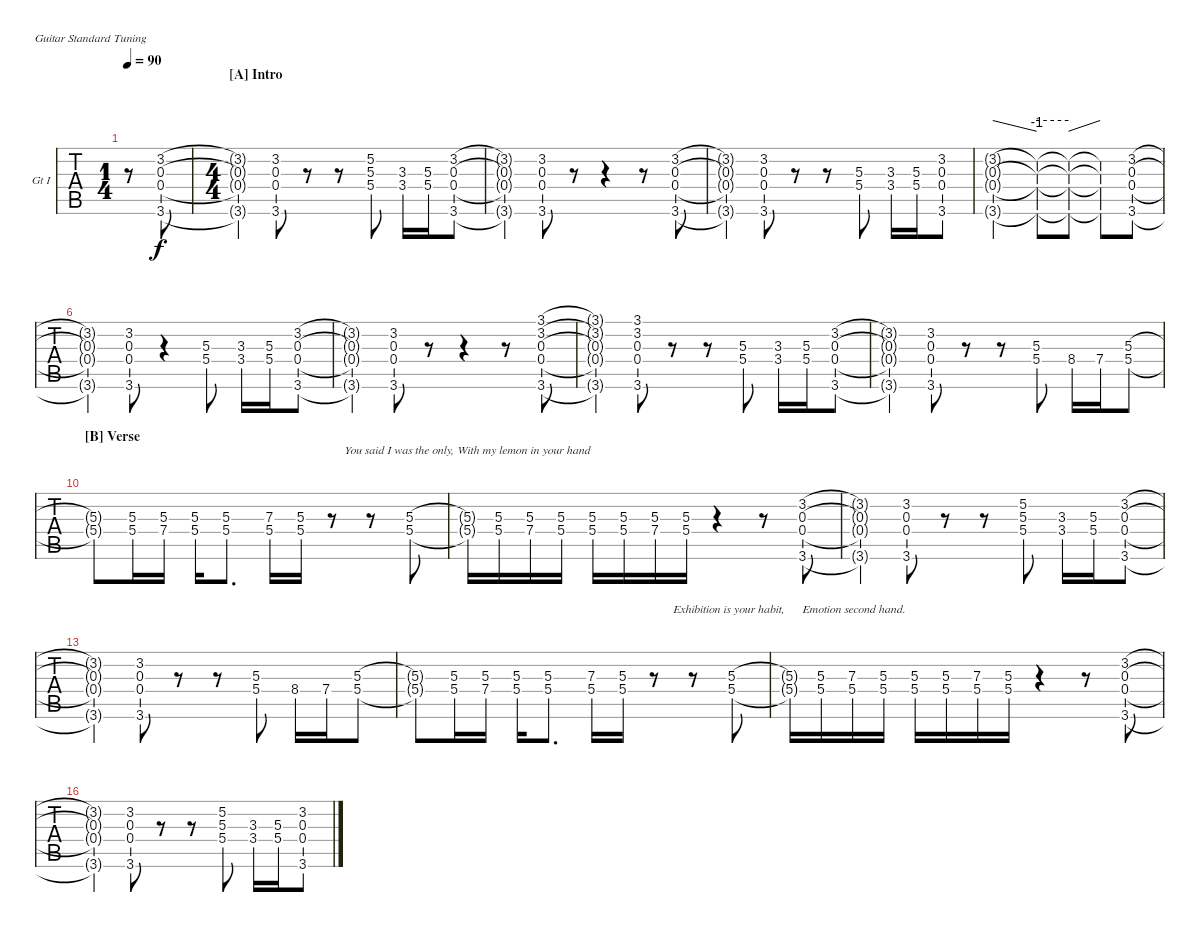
\bracketExtendMode nobrackets
\firstSystemTrackNameOrientation horizontal
\otherSystemsTrackNameOrientation horizontal
\defaultBarNumberDisplay FirstOfSystem
\track ("Guitar I" "Gt I") {instrument overdrivenguitar}
\staff {tabs}
\tuning (E4 B3 G3 D3 A2 E2)
\ts (1 4)
\tempo 90
\clef g2
\ks c
r.8{dy f instrument overdrivenguitar} (3.2 0.3 0.4 3.6).8{lyrics (0 "") lyrics (1 "") lyrics (2 "") lyrics (3 "") lyrics (4 "")} |
\ts (4 4)
\section ("A" "Intro")
(3.2{t} 0.3{t} 0.4{t} 3.6{t}).4{lyrics (0 "") lyrics (1 "") lyrics (2 "") lyrics (3 "") lyrics (4 "")} (3.2 0.3 0.4 3.6).8{lyrics (0 "") lyrics (1 "") lyrics (2 "") lyrics (3 "") lyrics (4 "")} r.8 r.8 (5.2 5.3 5.4).8{lyrics (0 "") lyrics (1 "") lyrics (2 "") lyrics (3 "") lyrics (4 "")} (3.3 3.4).16{lyrics (0 "") lyrics (1 "") lyrics (2 "") lyrics (3 "") lyrics (4 "")} (5.3 5.4).16{lyrics (0 "") lyrics (1 "") lyrics (2 "") lyrics (3 "") lyrics (4 "")} (3.2 0.3 0.4 3.6).8{lyrics (0 "") lyrics (1 "") lyrics (2 "") lyrics (3 "") lyrics (4 "")} |
(3.2{t} 0.3{t} 0.4{t} 3.6{t}).4{lyrics (0 "") lyrics (1 "") lyrics (2 "") lyrics (3 "") lyrics (4 "")} (3.2 0.3 0.4 3.6).8{lyrics (0 "") lyrics (1 "") lyrics (2 "") lyrics (3 "") lyrics (4 "")} r.8 r.4 r.8 (3.2 0.3 0.4 3.6).8{lyrics (0 "") lyrics (1 "") lyrics (2 "") lyrics (3 "") lyrics (4 "")} |
(3.2{t} 0.3{t} 0.4{t} 3.6{t}).4{lyrics (0 "") lyrics (1 "") lyrics (2 "") lyrics (3 "") lyrics (4 "")} (3.2 0.3 0.4 3.6).8{lyrics (0 "") lyrics (1 "") lyrics (2 "") lyrics (3 "") lyrics (4 "")} r.8 r.8 (5.3 5.4).8{lyrics (0 "") lyrics (1 "") lyrics (2 "") lyrics (3 "") lyrics (4 "")} (3.3 3.4).16{lyrics (0 "") lyrics (1 "") lyrics (2 "") lyrics (3 "") lyrics (4 "")} (5.3 5.4).16{lyrics (0 "") lyrics (1 "") lyrics (2 "") lyrics (3 "") lyrics (4 "")} (3.2 0.3 0.4 3.6).8{lyrics (0 "") lyrics (1 "") lyrics (2 "") lyrics (3 "") lyrics (4 "")} |
(3.2{g} 0.3{g} 0.4{g} 3.6{g}).2{tbe (dive default 0 0 45 -4) lyrics (0 "") lyrics (1 "") lyrics (2 "") lyrics (3 "") lyrics (4 "")} (3.2{t} 0.3{t} 0.4{t} 3.6{t}).8{tbe (hold default 0 0 60 0) lyrics (0 "") lyrics (1 "") lyrics (2 "") lyrics (3 "") lyrics (4 "")} (0.3{t} 0.4{t} 3.2{t} 3.6{t}).8{tbe (dive default 0 -4 45 0) lyrics (0 "") lyrics (1 "") lyrics (2 "") lyrics (3 "") lyrics (4 "")} (0.3{t} 3.2{t} 0.4{t} 3.6{t}).8{lyrics (0 "") lyrics (1 "") lyrics (2 "") lyrics (3 "") lyrics (4 "")} (3.2 0.3 0.4 3.6).8{lyrics (0 "") lyrics (1 "") lyrics (2 "") lyrics (3 "") lyrics (4 "")} |
(3.2{t} 0.3{t} 0.4{t} 3.6{t}).4{lyrics (0 "") lyrics (1 "") lyrics (2 "") lyrics (3 "") lyrics (4 "")} (3.2 0.3 0.4 3.6).8{lyrics (0 "") lyrics (1 "") lyrics (2 "") lyrics (3 "") lyrics (4 "")} r.4 (5.3 5.4).8{lyrics (0 "") lyrics (1 "") lyrics (2 "") lyrics (3 "") lyrics (4 "")} (3.3 3.4).16{lyrics (0 "") lyrics (1 "") lyrics (2 "") lyrics (3 "") lyrics (4 "")} (5.3 5.4).16{lyrics (0 "") lyrics (1 "") lyrics (2 "") lyrics (3 "") lyrics (4 "")} (3.2 0.3 0.4 3.6).8{lyrics (0 "") lyrics (1 "") lyrics (2 "") lyrics (3 "") lyrics (4 "")} |
(3.2{t} 0.3{t} 0.4{t} 3.6{t}).4{lyrics (0 "") lyrics (1 "") lyrics (2 "") lyrics (3 "") lyrics (4 "")} (3.2 0.3 0.4 3.6).8{lyrics (0 "") lyrics (1 "") lyrics (2 "") lyrics (3 "") lyrics (4 "")} r.8 r.4 r.8 (3.1 3.2 0.3 0.4 3.6).8{lyrics (0 "") lyrics (1 "") lyrics (2 "") lyrics (3 "") lyrics (4 "")} |
(3.1{t} 3.2{t} 0.3{t} 0.4{t} 3.6{t}).4{lyrics (0 "") lyrics (1 "") lyrics (2 "") lyrics (3 "") lyrics (4 "")} (3.1 3.2 0.3 0.4 3.6).8{lyrics (0 "") lyrics (1 "") lyrics (2 "") lyrics (3 "") lyrics (4 "")} r.8 r.8 (5.3 5.4).8{lyrics (0 "") lyrics (1 "") lyrics (2 "") lyrics (3 "") lyrics (4 "")} (3.3 3.4).16{lyrics (0 "") lyrics (1 "") lyrics (2 "") lyrics (3 "") lyrics (4 "")} (5.3 5.4).16{lyrics (0 "") lyrics (1 "") lyrics (2 "") lyrics (3 "") lyrics (4 "")} (3.2 0.3 0.4 3.6).8{lyrics (0 "") lyrics (1 "") lyrics (2 "") lyrics (3 "") lyrics (4 "")} |
(3.2{t} 0.3{t} 0.4{t} 3.6{t}).4{lyrics (0 "") lyrics (1 "") lyrics (2 "") lyrics (3 "") lyrics (4 "")} (3.2 0.3 0.4 3.6).8{lyrics (0 "") lyrics (1 "") lyrics (2 "") lyrics (3 "") lyrics (4 "")} r.8 r.8 (5.3 5.4).8{lyrics (0 "") lyrics (1 "") lyrics (2 "") lyrics (3 "") lyrics (4 "")} 8.4.16{lyrics (0 "") lyrics (1 "") lyrics (2 "") lyrics (3 "") lyrics (4 "")} 7.4.16{lyrics (0 "") lyrics (1 "") lyrics (2 "") lyrics (3 "") lyrics (4 "")} (5.3 5.4).8{lyrics (0 "") lyrics (1 "") lyrics (2 "") lyrics (3 "") lyrics (4 "")} |
\section ("B" "Verse")
(5.3{t} 5.4{t}).8{lyrics (0 "") lyrics (1 "") lyrics (2 "") lyrics (3 "") lyrics (4 "")} (5.3 5.4).16{lyrics (0 "") lyrics (1 "") lyrics (2 "") lyrics (3 "") lyrics (4 "")} (5.3 7.4).16{lyrics (0 "") lyrics (1 "") lyrics (2 "") lyrics (3 "") lyrics (4 "")} (5.3 5.4).16{lyrics (0 "") lyrics (1 "") lyrics (2 "") lyrics (3 "") lyrics (4 "")} (5.3 5.4).8{d lyrics (0 "") lyrics (1 "") lyrics (2 "") lyrics (3 "") lyrics (4 "")} (7.3 5.4).16{lyrics (0 "") lyrics (1 "") lyrics (2 "") lyrics (3 "") lyrics (4 "")} (5.3 5.4).16{lyrics (0 "") lyrics (1 "") lyrics (2 "") lyrics (3 "") lyrics (4 "")} r.8 r.8 (5.3 5.4).8{lyrics (0 "") lyrics (1 "") lyrics (2 "") lyrics (3 "") lyrics (4 "")} |
(5.3{t} 5.4{t}).16{lyrics (0 "You said I was the only, With my lemon in your hand") lyrics (1 "") lyrics (2 "") lyrics (3 "") lyrics (4 "")} (5.3 5.4).16{lyrics (0 "") lyrics (1 "") lyrics (2 "") lyrics (3 "") lyrics (4 "")} (5.3 7.4).16{lyrics (0 "") lyrics (1 "") lyrics (2 "") lyrics (3 "") lyrics (4 "")} (5.3 5.4).16{lyrics (0 "") lyrics (1 "") lyrics (2 "") lyrics (3 "") lyrics (4 "")} (5.3 5.4).16{lyrics (0 "") lyrics (1 "") lyrics (2 "") lyrics (3 "") lyrics (4 "")} (5.3 5.4).16{lyrics (0 "") lyrics (1 "") lyrics (2 "") lyrics (3 "") lyrics (4 "")} (5.3 7.4).16{lyrics (0 "") lyrics (1 "") lyrics (2 "") lyrics (3 "") lyrics (4 "")} (5.3 5.4).16{lyrics (0 "") lyrics (1 "") lyrics (2 "") lyrics (3 "") lyrics (4 "")} r.4 r.8 (3.2 0.3 0.4 3.6).8{lyrics (0 "") lyrics (1 "") lyrics (2 "") lyrics (3 "") lyrics (4 "")} |
(3.2{t} 0.3{t} 0.4{t} 3.6{t}).4{lyrics (0 "") lyrics (1 "") lyrics (2 "") lyrics (3 "") lyrics (4 "")} (3.2 0.3 0.4 3.6).8{lyrics (0 "") lyrics (1 "") lyrics (2 "") lyrics (3 "") lyrics (4 "")} r.8 r.8 (5.3 5.4 5.2).8{lyrics (0 "") lyrics (1 "") lyrics (2 "") lyrics (3 "") lyrics (4 "")} (3.3 3.4).16{lyrics (0 "") lyrics (1 "") lyrics (2 "") lyrics (3 "") lyrics (4 "")} (5.3 5.4).16{lyrics (0 "") lyrics (1 "") lyrics (2 "") lyrics (3 "") lyrics (4 "")} (3.2 0.3 0.4 3.6).8{lyrics (0 "") lyrics (1 "") lyrics (2 "") lyrics (3 "") lyrics (4 "")} |
(3.2{t} 0.3{t} 0.4{t} 3.6{t}).4{lyrics (0 "") lyrics (1 "") lyrics (2 "") lyrics (3 "") lyrics (4 "")} (3.2 0.3 0.4 3.6).8{lyrics (0 "") lyrics (1 "") lyrics (2 "") lyrics (3 "") lyrics (4 "")} r.8 r.8 (5.3 5.4).8{lyrics (0 "") lyrics (1 "") lyrics (2 "") lyrics (3 "") lyrics (4 "")} 8.4.16{lyrics (0 "") lyrics (1 "") lyrics (2 "") lyrics (3 "") lyrics (4 "")} 7.4.16{lyrics (0 "") lyrics (1 "") lyrics (2 "") lyrics (3 "") lyrics (4 "")} (5.3 5.4).8{lyrics (0 "") lyrics (1 "") lyrics (2 "") lyrics (3 "") lyrics (4 "")} |
(5.3{t} 5.4{t}).8{lyrics (0 "") lyrics (1 "") lyrics (2 "") lyrics (3 "") lyrics (4 "")} (5.3 5.4).16{lyrics (0 "") lyrics (1 "") lyrics (2 "") lyrics (3 "") lyrics (4 "")} (5.3 7.4).16{lyrics (0 "") lyrics (1 "") lyrics (2 "") lyrics (3 "") lyrics (4 "")} (5.3 5.4).16{lyrics (0 "") lyrics (1 "") lyrics (2 "") lyrics (3 "") lyrics (4 "")} (5.3 5.4).8{d lyrics (0 "") lyrics (1 "") lyrics (2 "") lyrics (3 "") lyrics (4 "")} (7.3 5.4).16{lyrics (0 "") lyrics (1 "") lyrics (2 "") lyrics (3 "") lyrics (4 "")} (5.3 5.4).16{lyrics (0 "") lyrics (1 "") lyrics (2 "") lyrics (3 "") lyrics (4 "")} r.8 r.8 (5.3 5.4).8{lyrics (0 "") lyrics (1 "") lyrics (2 "") lyrics (3 "") lyrics (4 "")} |
(5.3{t} 5.4{t}).16{lyrics (0 "Exhibition is your habit,      Emotion second hand.") lyrics (1 "") lyrics (2 "") lyrics (3 "") lyrics (4 "")} (5.3 5.4).16{lyrics (0 "") lyrics (1 "") lyrics (2 "") lyrics (3 "") lyrics (4 "")} (7.3 5.4).16{lyrics (0 "") lyrics (1 "") lyrics (2 "") lyrics (3 "") lyrics (4 "")} (5.3 5.4).16{lyrics (0 "") lyrics (1 "") lyrics (2 "") lyrics (3 "") lyrics (4 "")} (5.3 5.4).16{lyrics (0 "") lyrics (1 "") lyrics (2 "") lyrics (3 "") lyrics (4 "")} (5.3 5.4).16{lyrics (0 "") lyrics (1 "") lyrics (2 "") lyrics (3 "") lyrics (4 "")} (7.3 5.4).16{lyrics (0 "") lyrics (1 "") lyrics (2 "") lyrics (3 "") lyrics (4 "")} (5.3 5.4).16{lyrics (0 "") lyrics (1 "") lyrics (2 "") lyrics (3 "") lyrics (4 "")} r.4 r.8 (3.2 0.3 0.4 3.6).8{lyrics (0 "") lyrics (1 "") lyrics (2 "") lyrics (3 "") lyrics (4 "")} |
(3.2{t} 0.3{t} 0.4{t} 3.6{t}).4{lyrics (0 "") lyrics (1 "") lyrics (2 "") lyrics (3 "") lyrics (4 "")} (3.2 0.3 0.4 3.6).8{lyrics (0 "") lyrics (1 "") lyrics (2 "") lyrics (3 "") lyrics (4 "")} r.8 r.8 (5.2 5.3 5.4).8{lyrics (0 "") lyrics (1 "") lyrics (2 "") lyrics (3 "") lyrics (4 "")} (3.3 3.4).16{lyrics (0 "") lyrics (1 "") lyrics (2 "") lyrics (3 "") lyrics (4 "")} (5.3 5.4).16{lyrics (0 "") lyrics (1 "") lyrics (2 "") lyrics (3 "") lyrics (4 "")} (3.2 0.3 0.4 3.6).8{lyrics (0 "") lyrics (1 "") lyrics (2 "") lyrics (3 "") lyrics (4 "")}
